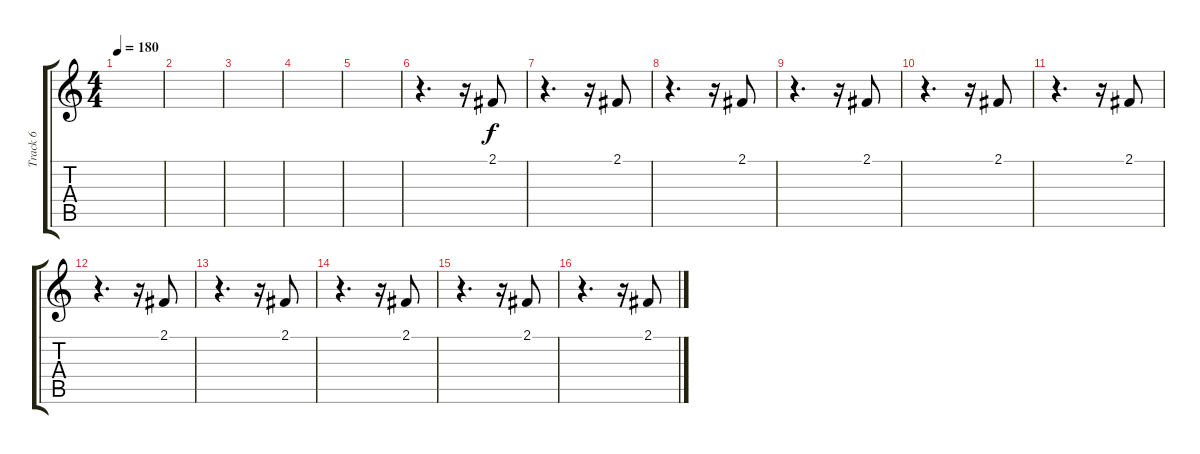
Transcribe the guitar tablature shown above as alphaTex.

\track ("Track 6" "Track 6") {instrument fx7echoes}
\staff {score tabs}
\tuning (E4 B3 G3 D3 A2 E2) {hide}
\ts (4 4)
\tempo 180
\clef g2
\ks c
|
|
|
|
|
r.4{d} r.16 2.1.8 |
r.4{d} r.16 2.1.8 |
r.4{d} r.16 2.1.8 |
r.4{d} r.16 2.1.8 |
r.4{d} r.16 2.1.8 |
r.4{d} r.16 2.1.8 |
r.4{d} r.16 2.1.8 |
r.4{d} r.16 2.1.8 |
r.4{d} r.16 2.1.8 |
r.4{d} r.16 2.1.8 |
r.4{d} r.16 2.1.8
